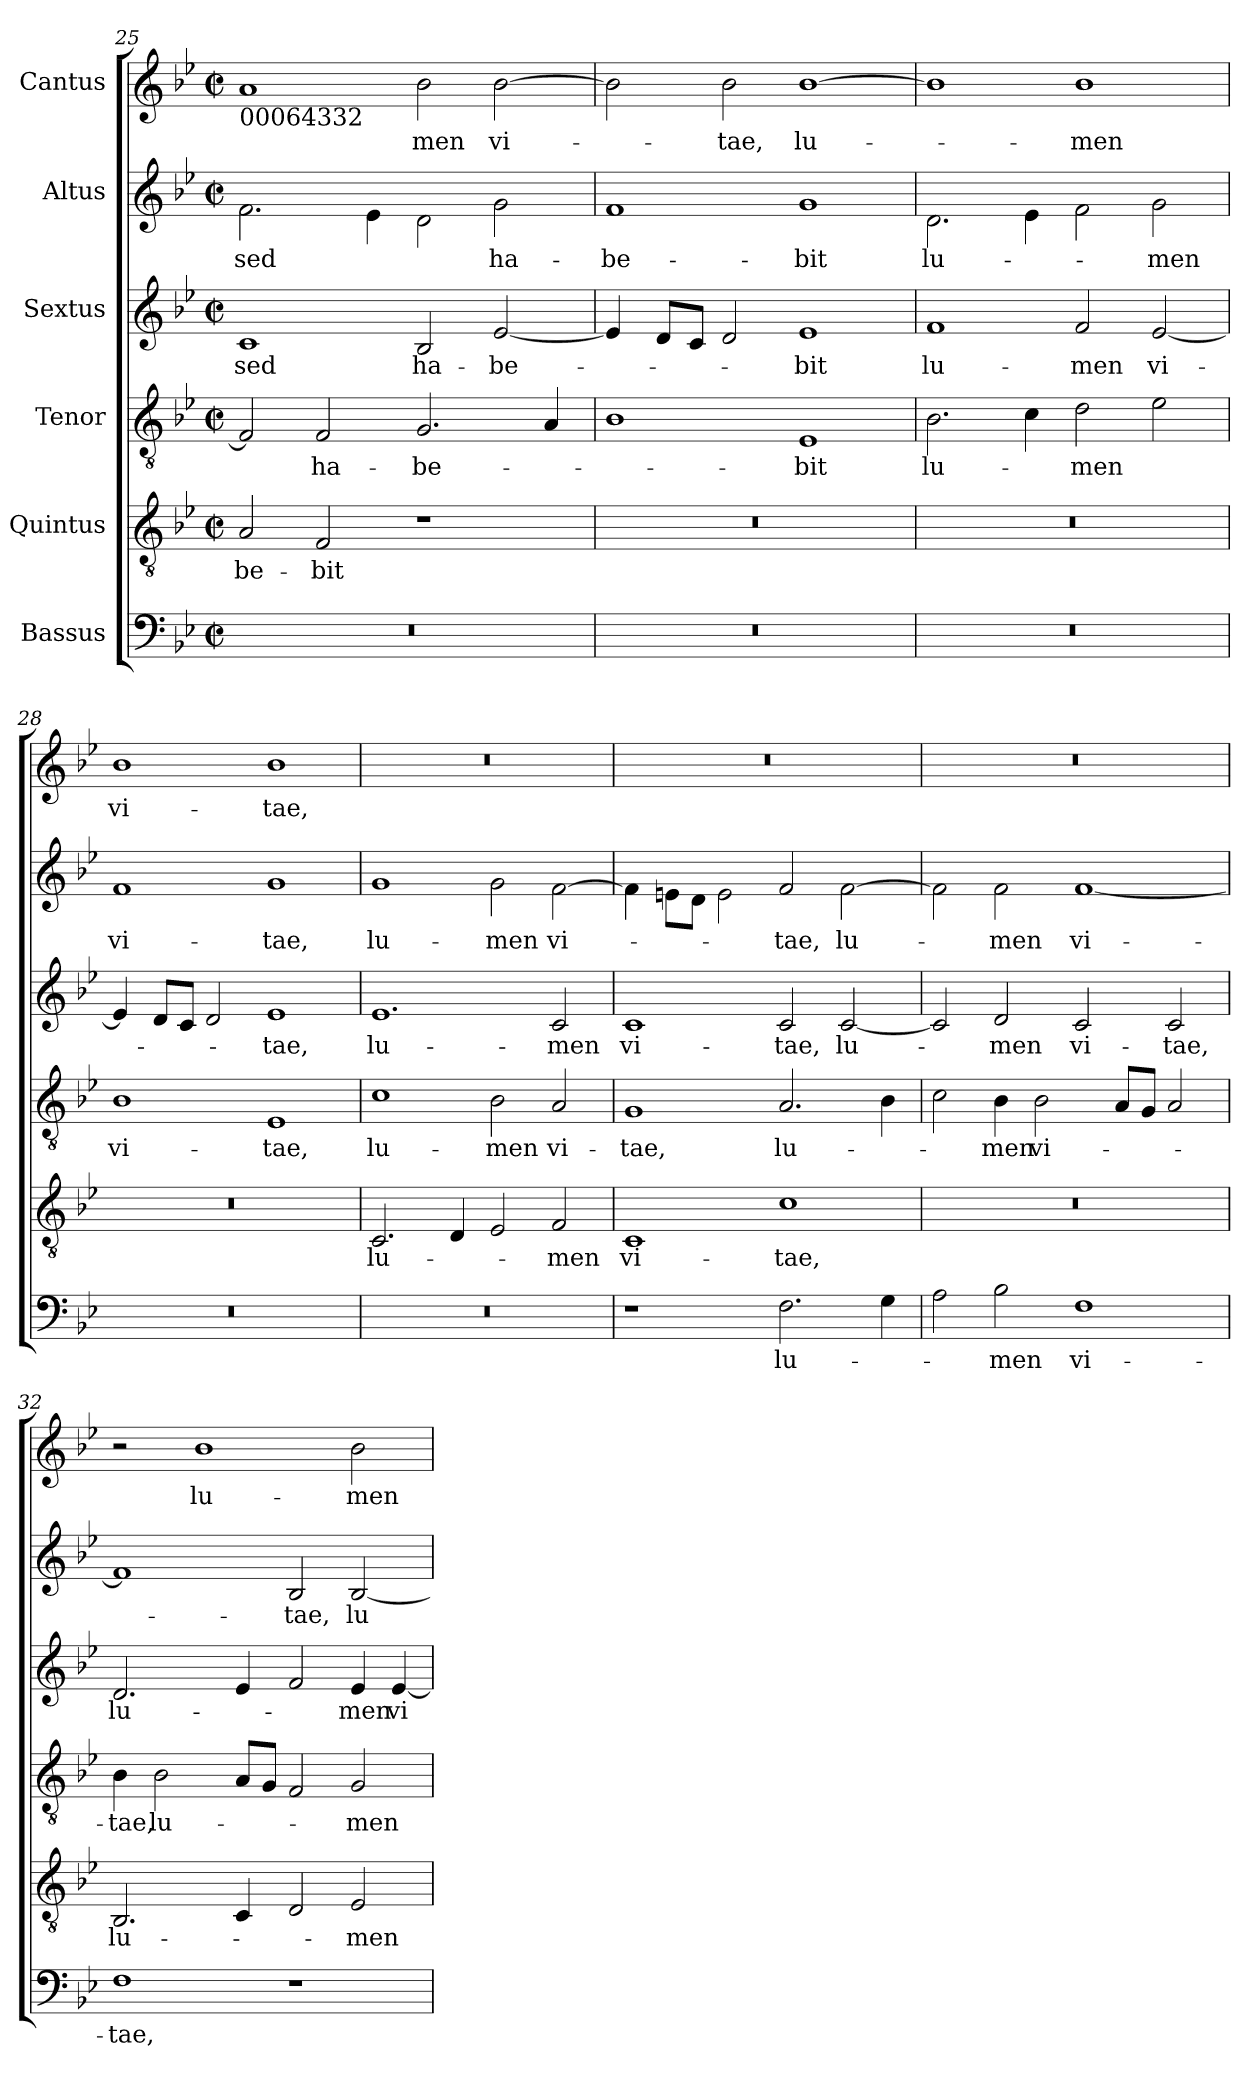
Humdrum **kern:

**kern	**text	**kern	**text	**kern	**text	**kern	**text	**kern	**text	**kern	**text
*part6	*part6	*part5	*part5	*part4	*part4	*part3	*part3	*part2	*part2	*part1	*part1
*staff6	*staff6	*staff5	*staff5	*staff4	*staff4	*staff3	*staff3	*staff2	*staff2	*staff1	*staff1
*I"Bassus	*	*I"Quintus	*	*I"Tenor	*	*I"Sextus	*	*I"Altus	*	*I"Cantus	*
*clefF4	*	*clefGv2	*	*clefGv2	*	*clefG2	*	*clefG2	*	*clefG2	*
*k[b-e-]	*	*k[b-e-]	*	*k[b-e-]	*	*k[b-e-]	*	*k[b-e-]	*	*k[b-e-]	*
*M4/2	*	*M4/2	*	*M4/2	*	*M4/2	*	*M4/2	*	*M4/2	*
*met(c|)	*	*met(c|)	*	*met(c|)	*	*met(c|)	*	*met(c|)	*	*met(c|)	*
=25	=25	=25	=25	=25	=25	=25	=25	=25	=25	=25	=25
!	!	!	!	!	!	!	!	!	!	!LO:TX:b:t=00064332	!
!	!	!	!LO:LY:b	!	!	!	!LO:LY:b	!	!LO:LY:b	!	!
0r	.	2A/	-be-	2F/]	.	1c	sed	2.f\	sed	1a	.
!	!	!	!LO:LY:b	!	!LO:LY:b	!	!	!	!	!	!
.	.	2F/	bit	2F/	ha-	.	.	.	.	.	.
.	.	.	.	.	.	.	.	4e-\	.	.	.
!	!	!	!	!	!LO:LY:b	!	!LO:LY:b	!	!	!	!LO:LY:b
.	.	1r	.	2.G/	be-	2B-/	ha-	2d\	.	2b-\	-men
!	!	!	!	!	!	!	!LO:LY:b	!	!LO:LY:b	!	!LO:LY:b
.	.	.	.	.	.	[2e-/	-be-	2g\	ha-	[2b-\	vi-
.	.	.	.	4A/	.	.	.	.	.	.	.
=26	=26	=26	=26	=26	=26	=26	=26	=26	=26	=26	=26
!	!	!	!	!	!	!	!	!	!LO:LY:b	!	!
0r	.	0r	.	1B-	.	4e-/]	.	1f	-be-	2b-\]	.
.	.	.	.	.	.	8d/L	.	.	.	.	.
.	.	.	.	.	.	8c/J	.	.	.	.	.
!	!	!	!	!	!	!	!	!	!	!	!LO:LY:b
.	.	.	.	.	.	2d/	.	.	.	2b-\	-tae,
!	!	!	!	!	!LO:LY:b	!	!LO:LY:b	!	!LO:LY:b	!	!LO:LY:b
.	.	.	.	1E-	-bit	1e-	bit	1g	-bit	[1b-	lu-
!!LO:PB:g=z
=27	=27	=27	=27	=27	=27	=27	=27	=27	=27	=27	=27
!	!	!	!	!	!LO:LY:b	!	!LO:LY:b	!	!LO:LY:b	!	!
0r	.	0r	.	2.B-\	lu-	1f	lu-	2.d\	lu-	1b-]	.
.	.	.	.	4c\	.	.	.	4e-\	.	.	.
!	!	!	!	!	!LO:LY:b	!	!LO:LY:b	!	!	!	!LO:LY:b
.	.	.	.	2d\	-men	2f/	-men	2f\	.	1b-	-men
!	!	!	!	!	!	!	!LO:LY:b	!	!LO:LY:b	!	!
.	.	.	.	2e-\	.	[2e-/	vi-	2g\	-men	.	.
=28	=28	=28	=28	=28	=28	=28	=28	=28	=28	=28	=28
!	!	!	!	!	!LO:LY:b	!	!	!	!LO:LY:b	!	!LO:LY:b
0r	.	0r	.	1B-	vi-	4e-/]	.	1f	vi-	1b-	vi-
.	.	.	.	.	.	8d/L	.	.	.	.	.
.	.	.	.	.	.	8c/J	.	.	.	.	.
.	.	.	.	.	.	2d/	.	.	.	.	.
!	!	!	!	!	!LO:LY:b	!	!LO:LY:b	!	!LO:LY:b	!	!LO:LY:b
.	.	.	.	1E-	-tae,	1e-	-tae,	1g	-tae,	1b-	-tae,
=29	=29	=29	=29	=29	=29	=29	=29	=29	=29	=29	=29
!	!	!	!LO:LY:b	!	!LO:LY:b	!	!LO:LY:b	!	!LO:LY:b	!	!
0r	.	2.C/	lu-	1c	lu-	1.e-	lu-	1g	lu-	0r	.
.	.	4D/	.	.	.	.	.	.	.	.	.
!	!	!	!	!	!LO:LY:b	!	!	!	!LO:LY:b	!	!
.	.	2E-/	.	2B-\	-men	.	.	2g\	-men	.	.
!	!	!	!LO:LY:b	!	!LO:LY:b	!	!LO:LY:b	!	!LO:LY:b	!	!
.	.	2F/	-men	2A/	vi-	2c/	-men	[2f\	vi-	.	.
=30	=30	=30	=30	=30	=30	=30	=30	=30	=30	=30	=30
!	!	!	!LO:LY:b	!	!LO:LY:b	!	!LO:LY:b	!	!	!	!
1r	.	1C	vi-	1G	-tae,	1c	vi-	4f\]	.	0r	.
.	.	.	.	.	.	.	.	8en\L	.	.	.
.	.	.	.	.	.	.	.	8d\J	.	.	.
.	.	.	.	.	.	.	.	2e\	.	.	.
!	!LO:LY:b	!	!LO:LY:b	!	!LO:LY:b	!	!LO:LY:b	!	!LO:LY:b	!	!
2.F\	lu-	1c	-tae,	2.A/	lu-	2c/	-tae,	2f/	-tae,	.	.
!	!	!	!	!	!	!	!LO:LY:b	!	!LO:LY:b	!	!
.	.	.	.	.	.	[2c/	lu-	[2f\	lu-	.	.
4G\	.	.	.	4B-\	.	.	.	.	.	.	.
=31	=31	=31	=31	=31	=31	=31	=31	=31	=31	=31	=31
2A\	.	0r	.	2c\	.	2c/]	.	2f\]	.	0r	.
!	!LO:LY:b	!	!	!	!LO:LY:b	!	!LO:LY:b	!	!LO:LY:b	!	!
2B-\	men	.	.	4B-\	men	2d/	-men	2f\	men	.	.
!	!	!	!	!	!LO:LY:b	!	!	!	!	!	!
.	.	.	.	2B-\	vi-	.	.	.	.	.	.
!	!LO:LY:b	!	!	!	!	!	!LO:LY:b	!	!LO:LY:b	!	!
1F	vi-	.	.	.	.	2c/	vi-	[1f	vi-	.	.
.	.	.	.	8A/L	.	.	.	.	.	.	.
.	.	.	.	8G/J	.	.	.	.	.	.	.
!	!	!	!	!	!	!	!LO:LY:b	!	!	!	!
.	.	.	.	2A/	.	2c/	-tae,	.	.	.	.
!!LO:LB:g=z
=32	=32	=32	=32	=32	=32	=32	=32	=32	=32	=32	=32
!	!LO:LY:b	!	!LO:LY:b	!	!LO:LY:b	!	!LO:LY:b	!	!	!	!
1F	-tae,	2.BB-/	lu-	4B-\	-tae,	2.d/	lu-	1f]	.	2r	.
!	!	!	!	!	!LO:LY:b	!	!	!	!	!	!
.	.	.	.	2B-\	lu-	.	.	.	.	.	.
!	!	!	!	!	!	!	!	!	!	!	!LO:LY:b
.	.	.	.	.	.	.	.	.	.	1b-	lu-
.	.	4C/	.	8A/L	.	4e-/	.	.	.	.	.
.	.	.	.	8G/J	.	.	.	.	.	.	.
!	!	!	!	!	!	!	!	!	!LO:LY:b	!	!
1r	.	2D/	.	2F/	.	2f/	.	2B-/	-tae,	.	.
!	!	!	!LO:LY:b	!	!LO:LY:b	!	!LO:LY:b	!	!LO:LY:b	!	!LO:LY:b
.	.	2E-/	-men	2G/	-men	4e-/	-men	[2B-/	lu-	2b-\	-men
!	!	!	!	!	!	!	!LO:LY:b	!	!	!	!
.	.	.	.	.	.	[4e-/	vi-	.	.	.	.
=	=	=	=	=	=	=	=	=	=	=	=
*-	*-	*-	*-	*-	*-	*-	*-	*-	*-	*-	*-
